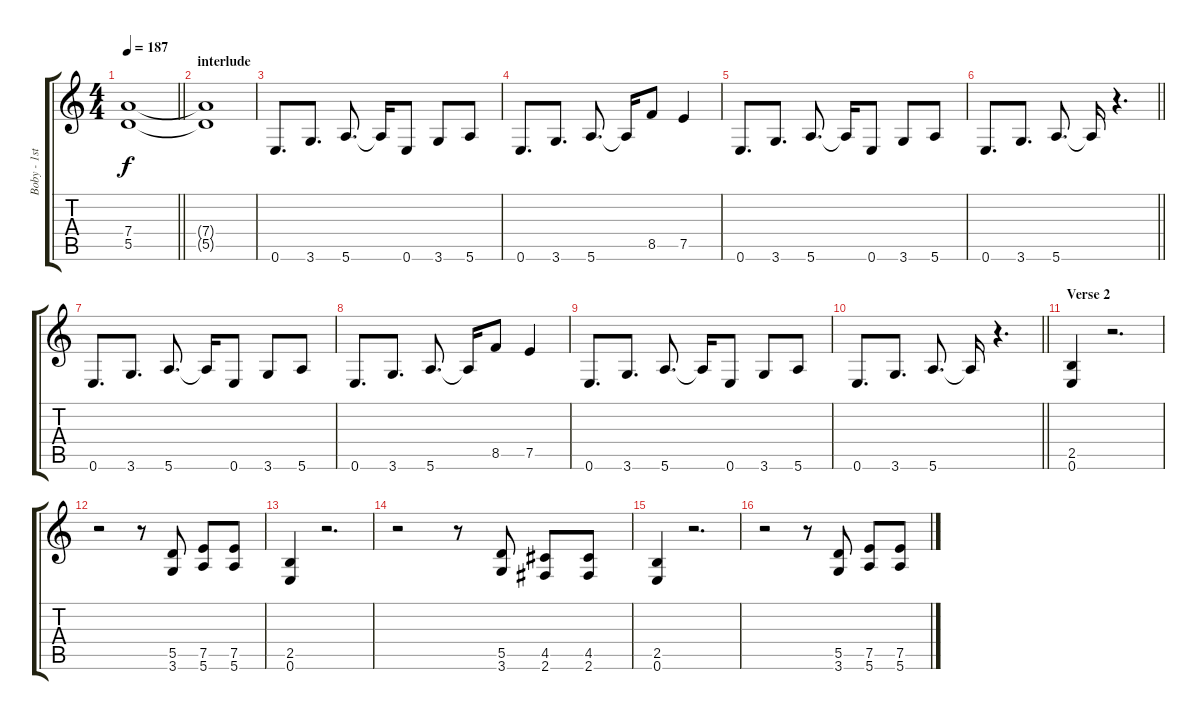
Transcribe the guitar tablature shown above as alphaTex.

\track ("Boby - 1st Guitar" "Boby - 1st") {instrument overdrivenguitar}
\staff {score tabs}
\tuning (E4 B3 G3 D3 A2 E2) {hide}
\ts (4 4)
\tempo 187
\clef g2
\barLineRight lightlight
\ks c
(7.4 5.5).1{dy f} |
\section ("" "interlude")
(7.4{t} 5.5{t}).1 |
0.6.8{d} 3.6.8{d} 5.6.8{d} 5.6{t}.16 0.6.8 3.6.8 5.6.8 |
0.6.8{d} 3.6.8{d} 5.6.8{d} 5.6{t}.16 8.5.8 7.5.4 |
0.6.8{d} 3.6.8{d} 5.6.8{d} 5.6{t}.16 0.6.8 3.6.8 5.6.8 |
\barLineRight lightlight
0.6.8{d} 3.6.8{d} 5.6.8{d} 5.6{t}.16 r.4{d} |
0.6.8{d} 3.6.8{d} 5.6.8{d} 5.6{t}.16 0.6.8 3.6.8 5.6.8 |
0.6.8{d} 3.6.8{d} 5.6.8{d} 5.6{t}.16 8.5.8 7.5.4 |
0.6.8{d} 3.6.8{d} 5.6.8{d} 5.6{t}.16 0.6.8 3.6.8 5.6.8 |
\barLineRight lightlight
0.6.8{d} 3.6.8{d} 5.6.8{d} 5.6{t}.16 r.4{d} |
\section ("" "Verse 2")
(2.5 0.6).4 r.2{d} |
r.2 r.8 (5.5 3.6).8 (7.5 5.6).8 (7.5 5.6).8 |
(2.5 0.6).4 r.2{d} |
r.2 r.8 (5.5 3.6).8 (4.5 2.6).8 (4.5 2.6).8 |
(2.5 0.6).4 r.2{d} |
r.2 r.8 (5.5 3.6).8 (7.5 5.6).8 (7.5 5.6).8
